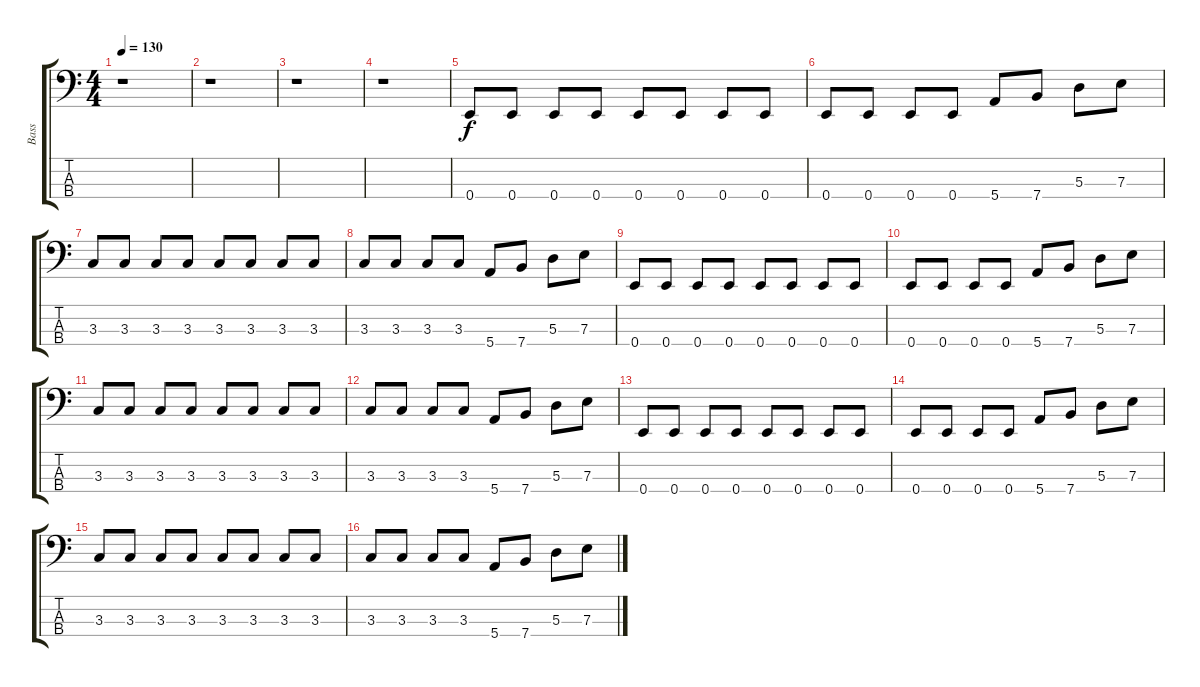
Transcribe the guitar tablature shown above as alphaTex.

\track ("Bass" "Bass") {instrument slapbass1}
\staff {score tabs}
\tuning (G2 D2 A1 E1) {hide}
\ts (4 4)
\tempo 130
\clef f4
\ks c
r.1{dy f} |
r.1 |
r.1 |
r.1 |
0.4.8 0.4.8 0.4.8 0.4.8 0.4.8 0.4.8 0.4.8 0.4.8 |
0.4.8 0.4.8 0.4.8 0.4.8 5.4.8 7.4.8 5.3.8 7.3.8 |
3.3.8 3.3.8 3.3.8 3.3.8 3.3.8 3.3.8 3.3.8 3.3.8 |
3.3.8 3.3.8 3.3.8 3.3.8 5.4.8 7.4.8 5.3.8 7.3.8 |
0.4.8 0.4.8 0.4.8 0.4.8 0.4.8 0.4.8 0.4.8 0.4.8 |
0.4.8 0.4.8 0.4.8 0.4.8 5.4.8 7.4.8 5.3.8 7.3.8 |
3.3.8 3.3.8 3.3.8 3.3.8 3.3.8 3.3.8 3.3.8 3.3.8 |
3.3.8 3.3.8 3.3.8 3.3.8 5.4.8 7.4.8 5.3.8 7.3.8 |
0.4.8 0.4.8 0.4.8 0.4.8 0.4.8 0.4.8 0.4.8 0.4.8 |
0.4.8 0.4.8 0.4.8 0.4.8 5.4.8 7.4.8 5.3.8 7.3.8 |
3.3.8 3.3.8 3.3.8 3.3.8 3.3.8 3.3.8 3.3.8 3.3.8 |
3.3.8 3.3.8 3.3.8 3.3.8 5.4.8 7.4.8 5.3.8 7.3.8
